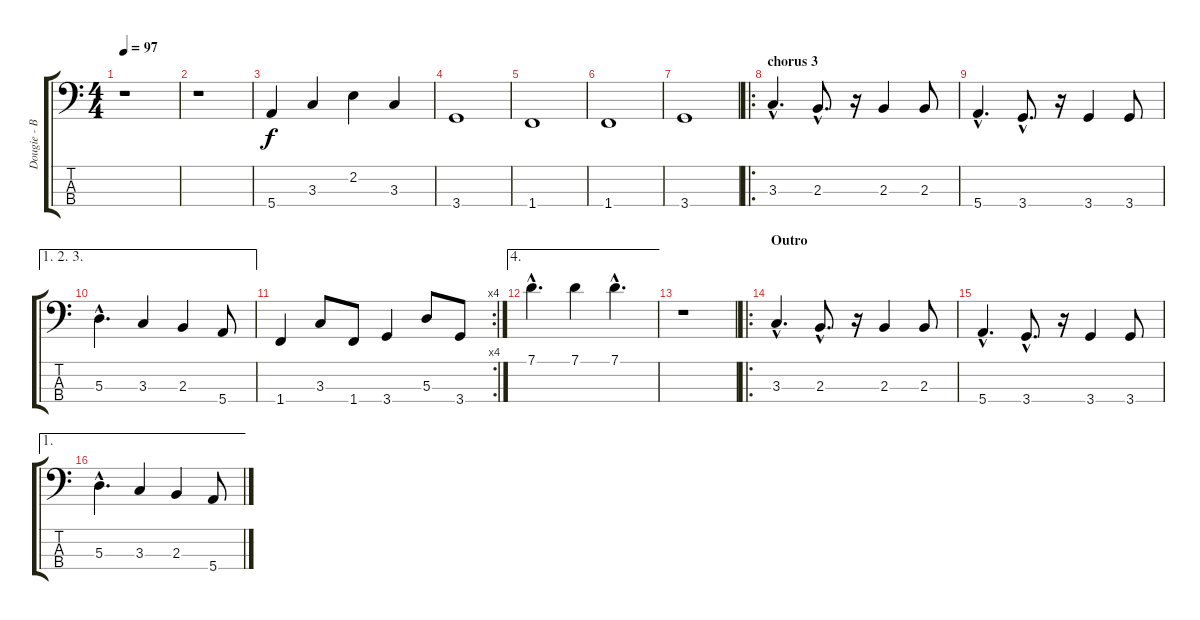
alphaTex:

\track ("Dougie - Bass" "Dougie - B") {instrument electricbassfinger}
\staff {score tabs}
\tuning (G2 D2 A1 E1) {hide}
\ts (4 4)
\tempo 97
\clef f4
\ks c
r.1{dy f} |
r.1 |
5.4.4 3.3.4 2.2.4 3.3.4 |
3.4.1 |
1.4.1 |
1.4.1 |
3.4.1 |
\ro
\section ("" "chorus 3")
3.3{hac}.4{d} 2.3{hac}.8{d} r.16 2.3.4 2.3.8 |
5.4{hac}.4{d} 3.4{hac}.8{d} r.16 3.4.4 3.4.8 |
\ae (1 2 3)
5.3{hac}.4{d} 3.3.4 2.3.4 5.4.8 |
\rc 4
1.4.4 3.3.8 1.4.8 3.4.4 5.3.8 3.4.8 |
\ae 4
7.1{hac}.4{d} 7.1.4 7.1{hac}.4{d} |
r.1 |
\ro
\section ("" "Outro")
3.3{hac}.4{d} 2.3{hac}.8{d} r.16 2.3.4 2.3.8 |
5.4{hac}.4{d} 3.4{hac}.8{d} r.16 3.4.4 3.4.8 |
\ae 1
5.3{hac}.4{d} 3.3.4 2.3.4 5.4.8
